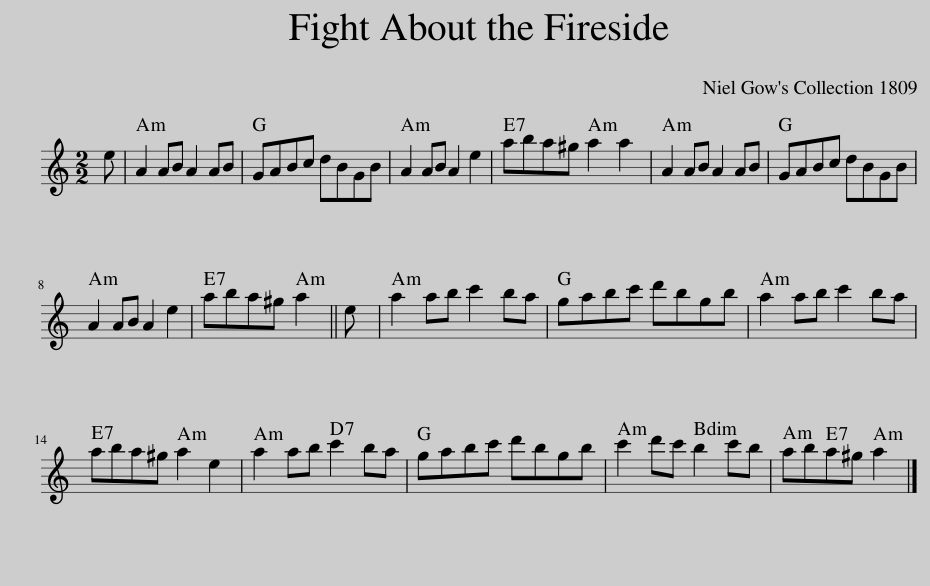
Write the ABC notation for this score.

X:1
L:1/8
M:2/2
I:linebreak $
K:C
V:1 treble
V:1
 e | A2 AB A2 AB | GABc dBGB | A2 AB A2 e2 | aba^g a2 a2 | %5
 A2 AB A2 AB | GABc dBGB |$ A2 AB A2 e2 | aba^g a2 || e | %10
 a2 ab c'2 ba | gabc' d'bgb | a2 ab c'2 ba |$ aba^g a2 e2 | a2 ab c'2 ba | %15
 gabc' d'bgb | c'2 d'c' b2 c'b | aba^g a2 |] %18
